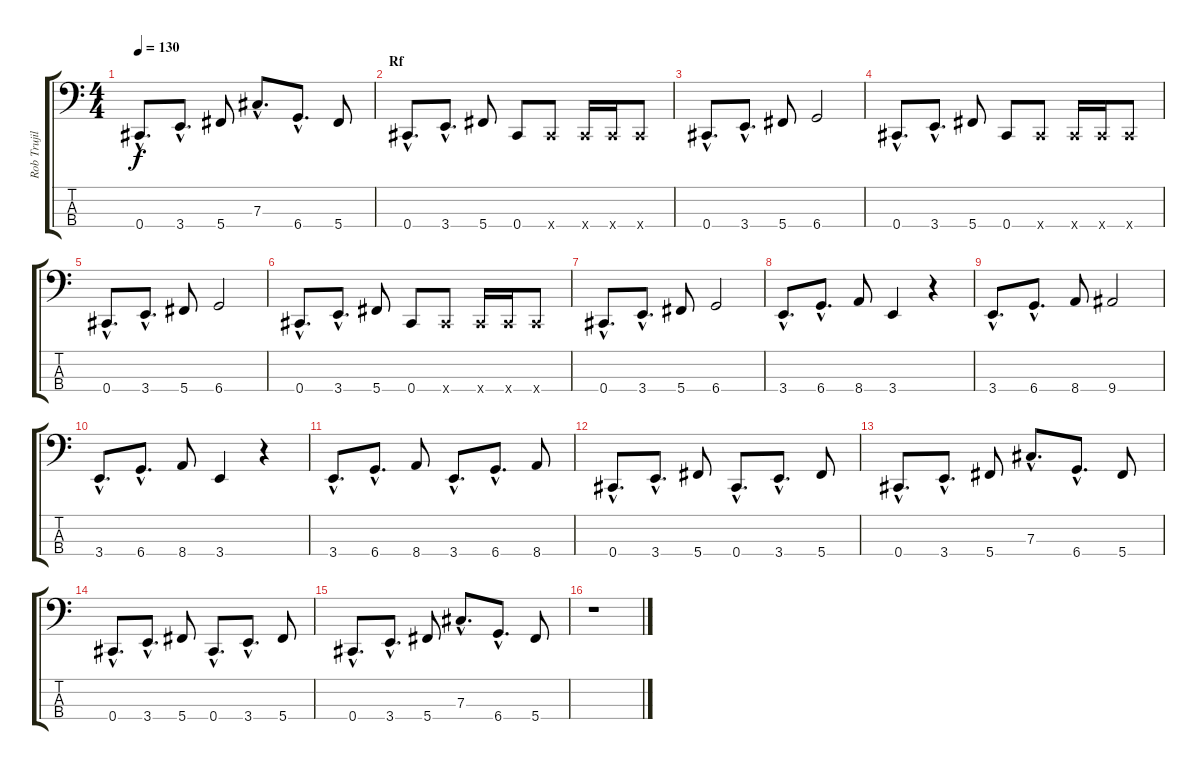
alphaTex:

\track ("Rob Trujillo" "Rob Trujil") {instrument electricbassfinger}
\staff {score tabs}
\tuning (E2 B1 Gb1 Db1) {hide}
\ts (4 4)
\tempo 130
\clef f4
\ks c
0.4{hac}.8{d dy f} 3.4{hac}.8{d} 5.4.8 7.3{hac}.8{d} 6.4{hac}.8{d} 5.4.8 |
\section ("" "Rf")
0.4{hac}.8{d} 3.4{hac}.8{d} 5.4.8 0.4.8 0.4{x}.8 0.4{x}.16 0.4{x}.16 0.4{x}.8 |
0.4{hac}.8{d} 3.4{hac}.8{d} 5.4.8 6.4.2 |
0.4{hac}.8{d} 3.4{hac}.8{d} 5.4.8 0.4.8 0.4{x}.8 0.4{x}.16 0.4{x}.16 0.4{x}.8 |
0.4{hac}.8{d} 3.4{hac}.8{d} 5.4.8 6.4.2 |
0.4{hac}.8{d} 3.4{hac}.8{d} 5.4.8 0.4.8 0.4{x}.8 0.4{x}.16 0.4{x}.16 0.4{x}.8 |
0.4{hac}.8{d} 3.4{hac}.8{d} 5.4.8 6.4.2 |
3.4{hac}.8{d} 6.4{hac}.8{d} 8.4.8 3.4.4 r.4 |
3.4{hac}.8{d} 6.4{hac}.8{d} 8.4.8 9.4.2 |
3.4{hac}.8{d} 6.4{hac}.8{d} 8.4.8 3.4.4 r.4 |
3.4{hac}.8{d} 6.4{hac}.8{d} 8.4.8 3.4{hac}.8{d} 6.4{hac}.8{d} 8.4.8 |
0.4{hac}.8{d} 3.4{hac}.8{d} 5.4.8 0.4{hac}.8{d} 3.4{hac}.8{d} 5.4.8 |
0.4{hac}.8{d} 3.4{hac}.8{d} 5.4.8 7.3{hac}.8{d} 6.4{hac}.8{d} 5.4.8 |
0.4{hac}.8{d} 3.4{hac}.8{d} 5.4.8 0.4{hac}.8{d} 3.4{hac}.8{d} 5.4.8 |
0.4{hac}.8{d} 3.4{hac}.8{d} 5.4.8 7.3{hac}.8{d} 6.4{hac}.8{d} 5.4.8 |
r.1
